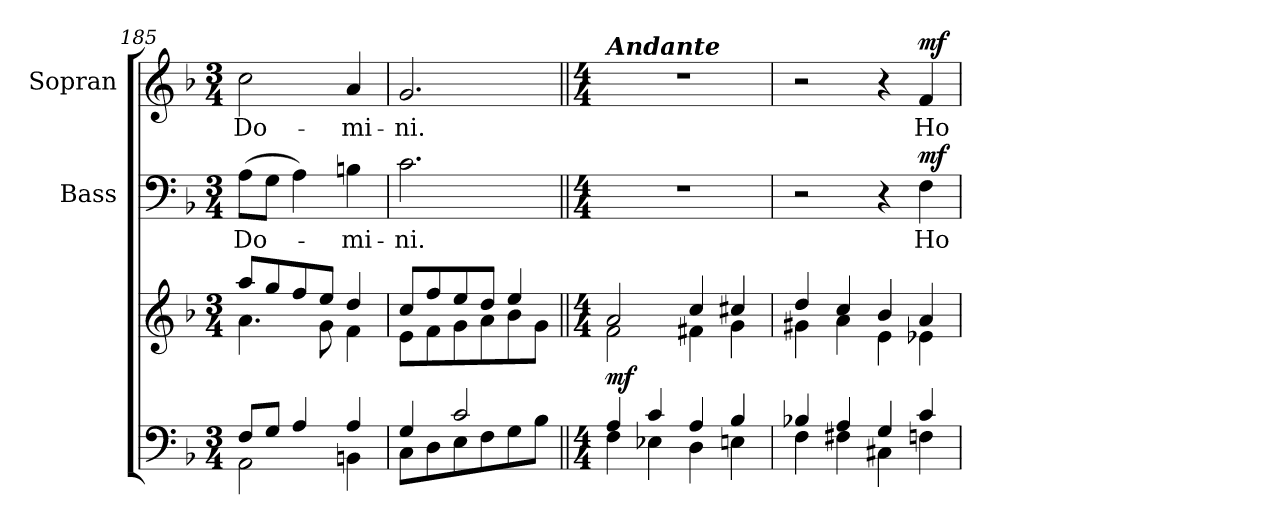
**kern	**kern	**dynam	**kern	**text	**dynam	**kern	**text	**dynam
*part3	*part3	*part3	*part2	*part2	*part2	*part1	*part1	*part1
*staff4	*staff3	*staff3/4	*staff2	*staff2	*staff2	*staff1	*staff1	*staff1
*	*	*	*I"Bass	*	*	*I"Sopran	*	*
*	*	*	*I'B.	*	*	*I'S.	*	*
!!LO:LB:g=z
*clefF4	*clefG2	*	*clefF4	*	*	*clefG2	*	*
*k[b-]	*k[b-]	*	*k[b-]	*	*	*k[b-]	*	*
*F:	*F:	*	*F:	*	*	*F:	*	*
*M3/4	*M3/4	*	*M3/4	*	*	*M3/4	*	*
=185	=185	=185	=185	=185	=185	=185	=185	=185
*^	*^	*	*	*	*	*	*	*
!	!	!	!	!	!	!LO:LY:b	!	!	!LO:LY:b	!
8F/L	2AA\	8aa/L	4.a\	.	(>8A\L	Do-	.	2cc\	Do-	.
8G/J	.	8gg/	.	.	8G\J	.	.	.	.	.
4A/	.	8ff/	.	.	4A\)	.	.	.	.	.
.	.	8ee/J	8g\	.	.	.	.	.	.	.
!	!	!	!	!	!	!LO:LY:b	!	!	!LO:LY:b	!
4A/	4BBn\	4dd/	4f\	.	4Bn\	-mi-	.	4a/	-mi-	.
=186	=186	=186	=186	=186	=186	=186	=186	=186	=186	=186
!	!	!	!	!	!	!LO:LY:b	!	!	!LO:LY:b	!
4G/	8C\L	8cc/L	8e\L	.	2.c\	-ni.	.	2.g/	-ni.	.
.	8D\	8ff/	8f\	.	.	.	.	.	.	.
2c/	8E\	8ee/	8g\	.	.	.	.	.	.	.
.	8F\	8dd/J	8a\	.	.	.	.	.	.	.
.	8G\	4ee/	8b-\	.	.	.	.	.	.	.
.	8B-\J	.	8g\J	.	.	.	.	.	.	.
=187||	=187||	=187||	=187||	=187||	=187||	=187||	=187||	=187||	=187||	=187||
*M4/4	*	*M4/4	*	*	*M4/4	*	*	*M4/4	*	*
!	!	!	!	!	!	!	!	!LO:TX:a:Bi:t=Andante	!	!
!	!	!	!	!LO:DY:b	!	!	!	!	!	!
4A/	4F\	2a/	2f\	mf	1r	.	.	1r	.	.
4c/	4E-X\	.	.	.	.	.	.	.	.	.
4A/	4D\	4cc/	4f#X\	.	.	.	.	.	.	.
4B-/	4En\	4cc#X/	4g\	.	.	.	.	.	.	.
=188	=188	=188	=188	=188	=188	=188	=188	=188	=188	=188
4B-X/	4F\	4dd/	4g#X\	.	2r	.	.	2r	.	.
4A/	4F#X\	4cc/	4a\	.	.	.	.	.	.	.
4G/	4C#X\	4b-/	4e\	.	4r	.	.	4r	.	.
!	!	!	!	!	!	!LO:LY:b	!LO:DY:a	!	!LO:LY:b	!LO:DY:a
4c/	4Fn\	4a/	4e-X\	.	4F\	Ho-	mf	4f/	Ho-	mf
*v	*v	*	*	*	*	*	*	*	*	*
*	*v	*v	*	*	*	*	*	*	*
=	=	=	=	=	=	=	=	=
*-	*-	*-	*-	*-	*-	*-	*-	*-
